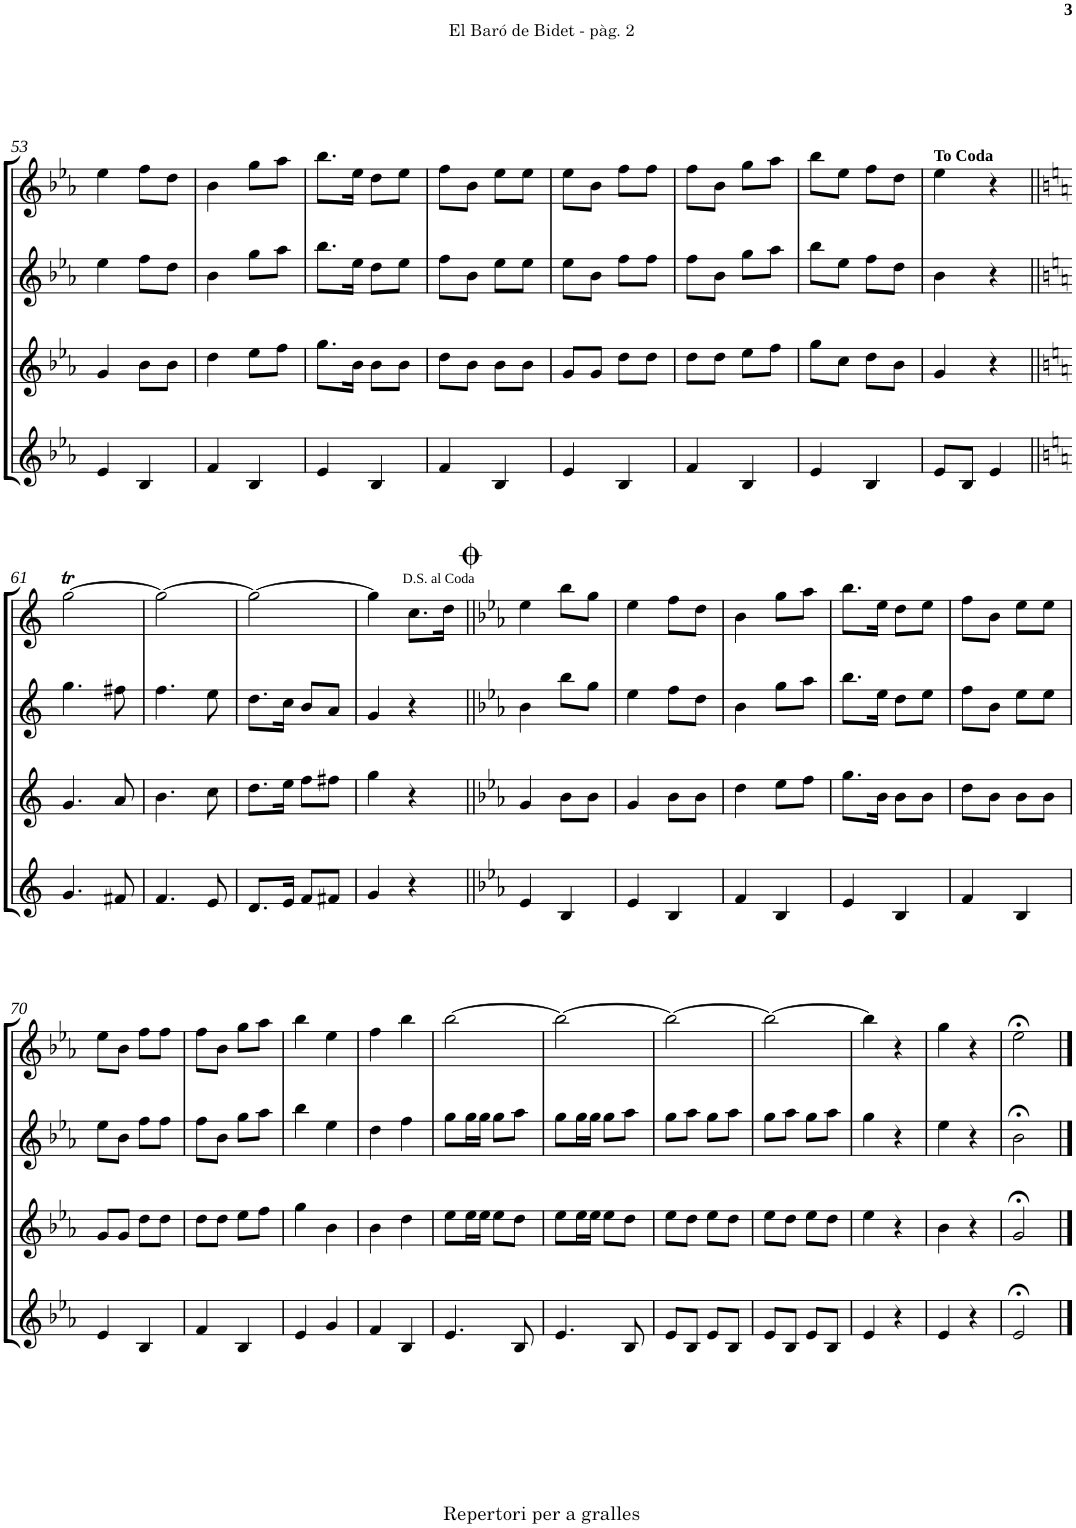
**kern	**kern	**kern	**kern
*part4	*part3	*part2	*part1
*staff4	*staff3	*staff2	*staff1
*I"Gralla 4	*I"Gralla 3	*I"Gralla 2	*I"Gralla 1
!!LO:PB:g=z
*clefG2	*clefG2	*clefG2	*clefG2
*k[b-e-a-]	*k[b-e-a-]	*k[b-e-a-]	*k[b-e-a-]
*E-:	*E-:	*E-:	*E-:
*M2/4	*M2/4	*M2/4	*M2/4
=53	=53	=53	=53
4e-/	4g/	4ee-\	4ee-\
4B-/	8b-\L	8ff\L	8ff\L
.	8b-\J	8dd\J	8dd\J
=54	=54	=54	=54
4f/	4dd\	4b-\	4b-\
4B-/	8ee-\L	8gg\L	8gg\L
.	8ff\J	8aa-\J	8aa-\J
=55	=55	=55	=55
4e-/	8.gg\L	8.bb-\L	8.bb-\L
.	16b-\Jk	16ee-\Jk	16ee-\Jk
4B-/	8b-\L	8dd\L	8dd\L
.	8b-\J	8ee-\J	8ee-\J
=56	=56	=56	=56
4f/	8dd\L	8ff\L	8ff\L
.	8b-\J	8b-\J	8b-\J
4B-/	8b-\L	8ee-\L	8ee-\L
.	8b-\J	8ee-\J	8ee-\J
=57	=57	=57	=57
4e-/	8g/L	8ee-\L	8ee-\L
.	8g/J	8b-\J	8b-\J
4B-/	8dd\L	8ff\L	8ff\L
.	8dd\J	8ff\J	8ff\J
=58	=58	=58	=58
4f/	8dd\L	8ff\L	8ff\L
.	8dd\J	8b-\J	8b-\J
4B-/	8ee-\L	8gg\L	8gg\L
.	8ff\J	8aa-\J	8aa-\J
=59	=59	=59	=59
4e-/	8gg\L	8bb-\L	8bb-\L
.	8cc\J	8ee-\J	8ee-\J
4B-/	8dd\L	8ff\L	8ff\L
.	8b-\J	8dd\J	8dd\J
=60	=60	=60	=60
8e-/L	4g/	4b-\	4ee-\
8B-/J	.	.	.
4e-/	4r	4r	4r
!!LO:LB:g=z
=61||	=61||	=61||	=61||
*k[]	*k[]	*k[]	*k[]
*C:	*C:	*C:	*C:
4.g/	4.g/	4.gg\	[2ggT\
8f#X/	8a/	8ff#X\	.
=62	=62	=62	=62
4.f/	4.b\	4.ff\	2gg\_
8e/	8cc\	8ee\	.
=63	=63	=63	=63
8.d/L	8.dd\L	8.dd\L	2gg\_
16e/Jk	16ee\Jk	16cc\Jk	.
8f/L	8ff\L	8b/L	.
8f#X/J	8ff#X\J	8a/J	.
=64	=64	=64	=64
4g/	4gg\	4g/	4gg\]
4r	4r	4r	8.cc\L
.	.	.	16dd\Jk
=65||	=65||	=65||	=65||
*k[b-e-a-]	*k[b-e-a-]	*k[b-e-a-]	*k[b-e-a-]
*E-:	*E-:	*E-:	*E-:
4e-/	4g/	4b-\	4ee-\
4B-/	8b-\L	8bb-\L	8bb-\L
.	8b-\J	8gg\J	8gg\J
=66	=66	=66	=66
4e-/	4g/	4ee-\	4ee-\
4B-/	8b-\L	8ff\L	8ff\L
.	8b-\J	8dd\J	8dd\J
=67	=67	=67	=67
4f/	4dd\	4b-\	4b-\
4B-/	8ee-\L	8gg\L	8gg\L
.	8ff\J	8aa-\J	8aa-\J
=68	=68	=68	=68
4e-/	8.gg\L	8.bb-\L	8.bb-\L
.	16b-\Jk	16ee-\Jk	16ee-\Jk
4B-/	8b-\L	8dd\L	8dd\L
.	8b-\J	8ee-\J	8ee-\J
=69	=69	=69	=69
4f/	8dd\L	8ff\L	8ff\L
.	8b-\J	8b-\J	8b-\J
4B-/	8b-\L	8ee-\L	8ee-\L
.	8b-\J	8ee-\J	8ee-\J
!!LO:LB:g=z
=70	=70	=70	=70
4e-/	8g/L	8ee-\L	8ee-\L
.	8g/J	8b-\J	8b-\J
4B-/	8dd\L	8ff\L	8ff\L
.	8dd\J	8ff\J	8ff\J
=71	=71	=71	=71
4f/	8dd\L	8ff\L	8ff\L
.	8dd\J	8b-\J	8b-\J
4B-/	8ee-\L	8gg\L	8gg\L
.	8ff\J	8aa-\J	8aa-\J
=72	=72	=72	=72
4e-/	4gg\	4bb-\	4bb-\
4g/	4b-\	4ee-\	4ee-\
=73	=73	=73	=73
4f/	4b-\	4dd\	4ff\
4B-/	4dd\	4ff\	4bb-\
=74	=74	=74	=74
4.e-/	8ee-\L	8gg\L	[2bb-\
.	16ee-\L	16gg\L	.
.	16ee-\JJ	16gg\JJ	.
.	8ee-\L	8gg\L	.
8B-/	8dd\J	8aa-\J	.
=75	=75	=75	=75
4.e-/	8ee-\L	8gg\L	2bb-\_
.	16ee-\L	16gg\L	.
.	16ee-\JJ	16gg\JJ	.
.	8ee-\L	8gg\L	.
8B-/	8dd\J	8aa-\J	.
=76	=76	=76	=76
8e-/L	8ee-\L	8gg\L	2bb-\_
8B-/J	8dd\J	8aa-\J	.
8e-/L	8ee-\L	8gg\L	.
8B-/J	8dd\J	8aa-\J	.
=77	=77	=77	=77
8e-/L	8ee-\L	8gg\L	2bb-\_
8B-/J	8dd\J	8aa-\J	.
8e-/L	8ee-\L	8gg\L	.
8B-/J	8dd\J	8aa-\J	.
=78	=78	=78	=78
4e-/	4ee-\	4gg\	4bb-\]
4r	4r	4r	4r
=79	=79	=79	=79
4e-/	4b-\	4ee-\	4gg\
4r	4r	4r	4r
=80	=80	=80	=80
2e-;</	2g;</	2b-;<\	2ee-;<\
==	==	==	==
*-	*-	*-	*-
